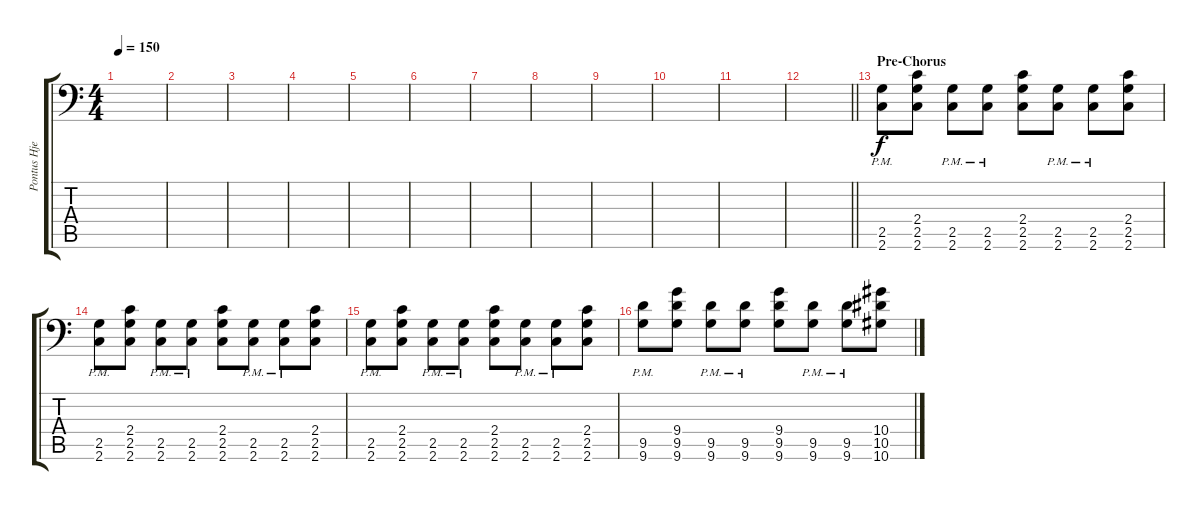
\track ("Pontus Hjelm" "Pontus Hje") {instrument distortionguitar}
\staff {score tabs}
\tuning (C4 G3 Eb3 Bb2 F2 Bb1) {hide}
\ts (4 4)
\tempo 150
\clef f4
\ks c
|
|
|
|
|
|
|
|
|
|
|
\barLineRight lightlight
|
\section ("" "Pre-Chorus")
(2.5{pm} 2.6{pm}).8{volume 15} (2.4 2.5 2.6).8 (2.5{pm} 2.6{pm}).8 (2.5{pm} 2.6{pm}).8 (2.4 2.5 2.6).8 (2.5{pm} 2.6{pm}).8 (2.5{pm} 2.6{pm}).8 (2.4 2.5 2.6).8 |
(2.5{pm} 2.6{pm}).8 (2.4 2.5 2.6).8 (2.5{pm} 2.6{pm}).8 (2.5{pm} 2.6{pm}).8 (2.4 2.5 2.6).8 (2.5{pm} 2.6{pm}).8 (2.5{pm} 2.6{pm}).8 (2.4 2.5 2.6).8 |
(2.5{pm} 2.6{pm}).8 (2.4 2.5 2.6).8 (2.5{pm} 2.6{pm}).8 (2.5{pm} 2.6{pm}).8 (2.4 2.5 2.6).8 (2.5{pm} 2.6{pm}).8 (2.5{pm} 2.6{pm}).8 (2.4 2.5 2.6).8 |
(9.5{pm} 9.6{pm}).8 (9.4 9.5 9.6).8 (9.5{pm} 9.6{pm}).8 (9.5{pm} 9.6{pm}).8 (9.4 9.5 9.6).8 (9.5{pm} 9.6{pm}).8 (9.5{pm} 9.6{pm}).8 (10.4 10.5 10.6).8
